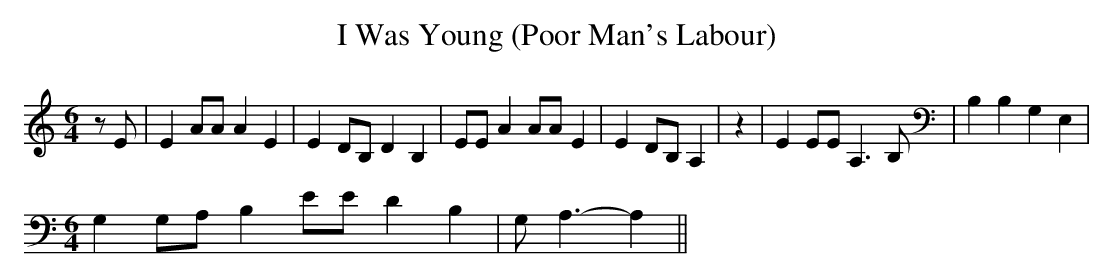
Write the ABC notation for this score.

X:1
T:I Was Young (Poor Man's Labour)
M:6/4
L:1/4
K:C
 z/2 E/2| E A/2A/2 A E| E D/2B,/2 D B,| E/2E/2 A A/2A/2 E| E D/2B,/2 A,|\
 z| E E/2E/2 A,3/2 B,/2| B, B, G, E,|
M:6/4
 G, G,/2A,/2 B, E/2E/2 D B,| G,/2- A,3/2- A,||
